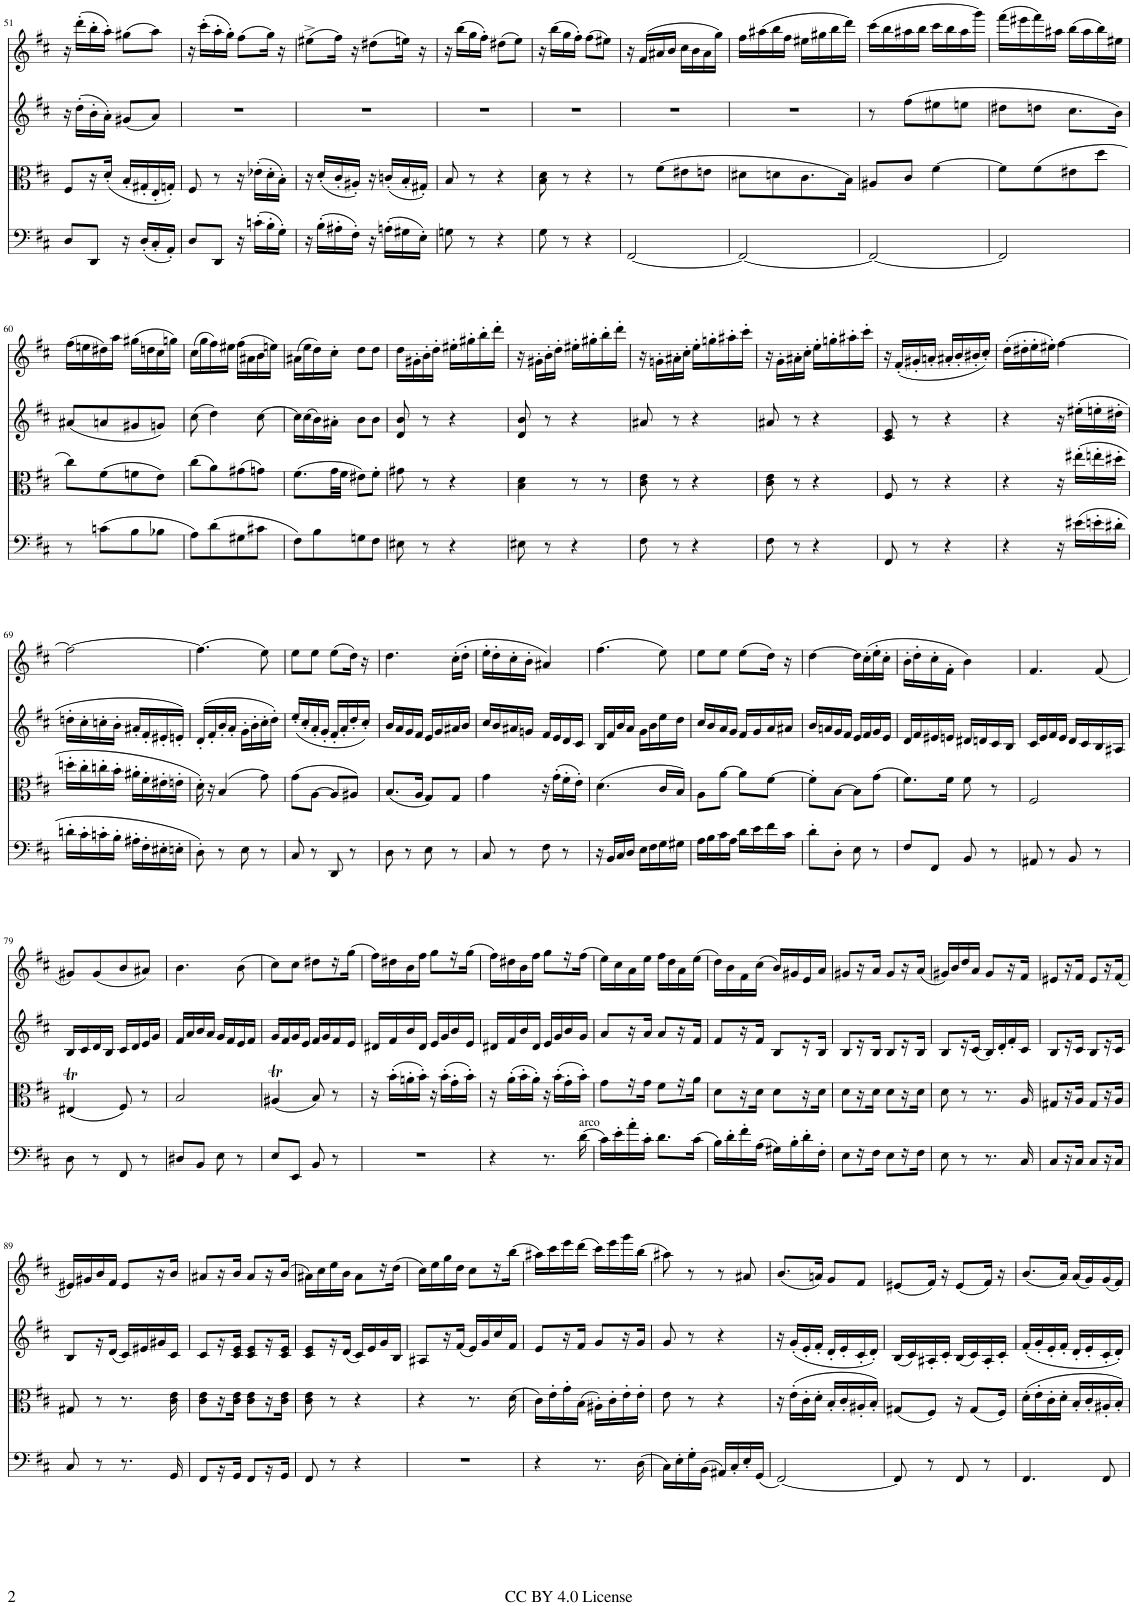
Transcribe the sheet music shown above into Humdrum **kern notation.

**kern	**kern	**kern	**kern
*part4	*part3	*part2	*part1
*staff4	*staff3	*staff2	*staff1
*I"Cello	*I"Viola	*I"Violin II	*I"Violin I
*	*I'Vla	*I'Vln	*I'Vln
!!LO:PB:g=z
*clefF4	*clefC3	*clefG2	*clefG2
*k[f#c#]	*k[f#c#]	*k[f#c#]	*k[f#c#]
*M2/4	*M2/4	*M2/4	*M2/4
=51	=51	=51	=51
8D/L	8F#/L	16r	16r
.	.	(16dd'\LL	(16ddd'\LL
8DD/J	16r	16b'\	16bb'\
.	(16d'/JJ	16a'\JJ)	16aa'\JJ)
16r	16B'/LL	(8g#X/L	(8gg#X\L
(16D'/LL	16G#X'/	.	.
16C#'/	16E'/	8a/J)	8aa\J)
16AA'/JJ)	16Gn'/JJ)	.	.
=52	=52	=52	=52
8D/L	8F#/	2r	16r
.	.	.	(16ccc#'\LL
8DD/J	8r	.	16aa'\
.	.	.	16gg'\JJ)
16r	16r	.	(8ff#\L
(16cn'\LL	(16e-X'\LL	.	.
16B'\	16d'\	.	16gg\Jk)
16G'\JJ)	16B'\JJ)	.	16r
=53	=53	=53	=53
16r	16r	2r	(8ee#X^\L
(16B'\LL	(16d'/LL	.	.
16A#X'\	16c#'/	.	16ff#\Jk)
16F#'\JJ)	16A#X'/JJ)	.	16r
16r	16r	.	(8dd#X\L
(16An'\LL	(16cn'/LL	.	.
16G#X\	16B'/	.	16een\Jk)
16E'\JJ)	16G#X'/JJ)	.	16r
=54	=54	=54	=54
8Gn\	8B/	2r	16r
.	.	.	(16bb\LL
8r	8r	.	16gg\
.	.	.	16ff#'\JJ)
4r	4r	.	(8dd#X\L
.	.	.	8ee\J)
=55	=55	=55	=55
8G\	8B\ 8d\	2r	16r
.	.	.	(16bb\LL
8r	8r	.	16gg\
.	.	.	16ff#'\JJ)
4r	4r	.	(8ff#\L
.	.	.	8ee#X\J)
=56	=56	=56	=56
[2FF#/	8r	2r	16r
.	.	.	(16f#/LL
.	(8f#\L	.	16a#X/
.	.	.	16b/JJ
.	8e#X\	.	16cc#\LL
.	.	.	16b\
.	8en\J	.	16a#\
.	.	.	16gg\JJ)
=57	=57	=57	=57
2FF#/_	8d#X\L	2r	16ff#\LL
.	.	.	(16aa#X\
.	8dn\	.	16bb\
.	.	.	16ff#\JJ
.	8.c#\	.	16ee#X\LL
.	.	.	16gg#X\
.	.	.	16bb\
.	16B\Jk)	.	16ddd\JJ)
=58	=58	=58	=58
2FF#/_	8A#X/L	8r	(16ccc#\LL
.	.	.	16bb\
.	8c#/J	(8ff#\L	16aa#X\
.	.	.	16bb\JJ
.	[4f#\	8ee#X\	16ccc#\LL
.	.	.	16bb\
.	.	8een\J	16aa#\
.	.	.	16ggg\JJ)
=59	=59	=59	=59
2FF#/]	8f#\L]	8dd#X\L	(16fff#\LL
.	.	.	16eee#X\
.	(8f#\	8ddn\J	16fff#\)
.	.	.	16aa#X\JJ
.	8e#X\	8.cc#\L	(16bb\LL
.	.	.	16aa#\
.	8dd\J	.	16bb\)
.	.	16b\Jk)	16ee#X\JJ
!!LO:LB:g=z
=60	=60	=60	=60
8r	8cc#\L)	(8a#X/L	(16ff#\LL
.	.	.	16een\
(8cn\L	(8f#\	8an/	16dd#X\)
.	.	.	16aa\JJ
8B\	8fn\	8g#X/	(16gg#X\LL
.	.	.	16ddn\
8B-X\J	8e\J)	8gn/J)	16cc#\
.	.	.	16ggn\JJ)
=61	=61	=61	=61
8A\L)	(8cc#\L	(8cc#\	(16cc#\LL
.	.	.	16gg\
(8d\	8a\)	4dd\)	16ff#\)
.	.	.	16ee#X\JJ
8G#X\	(8g#X\	.	(16ff#\LL
.	.	.	16a#X\
8c#X\J	8gn\J)	[8cc#\	16b\
.	.	.	16een\JJ)
=62	=62	=62	=62
8F#\L)	(8.f#\L	16cc#\LL]	(16a#X\LL
.	.	(16cc#\	16ee\
8B\	.	16b\)	16dd\)
.	32g\LL	16a#X'\JJ	16cc#'\JJ
.	32f#\JJJ	.	.
8Gn\	8e#X\L)	8b\L	8dd\L
8F#\J	8f#'\J	8b\J	8dd\J
=63	=63	=63	=63
8E#X\	8g#X\	8d/ 8b/	16dd\LL
.	.	.	16g#X'\
8r	8r	8r	16b'\
.	.	.	16dd'\JJ
4r	4r	4r	16ee#X'\LL
.	.	.	16gg#X'\
.	.	.	16bb'\
.	.	.	16ddd'\JJ
=64	=64	=64	=64
8E#X\	4B\ 4d\	8d/ 8b/	16r
.	.	.	16g#X'\LL
8r	.	8r	16b'\
.	.	.	16dd'\JJ
4r	8r	4r	16ee#X'\LL
.	.	.	16gg#X'\
.	8r	.	16bb'\
.	.	.	16ddd'\JJ
=65	=65	=65	=65
8F#\	8c#\ 8e\	8a#X/	16r
.	.	.	16gn'\LL
8r	8r	8r	16a#X'\
.	.	.	16cc#'\JJ
4r	4r	4r	16ee'\LL
.	.	.	16ggn'\
.	.	.	16aa#X'\
.	.	.	16ccc#'\JJ
=66	=66	=66	=66
8F#\	8c#\ 8e\	8a#X/	16r
.	.	.	16g'\LL
8r	8r	8r	16a#X'\
.	.	.	16cc#'\JJ
4r	4r	4r	16ee'\LL
.	.	.	16ggn'\
.	.	.	16aa#X'\
.	.	.	16ccc#'\JJ
=67	=67	=67	=67
8FF#/	8F#/	8c#/ 8e/	16r
.	.	.	(16f#'/LL
8r	8r	8r	16g#X'/
.	.	.	16an'/JJ
4r	4r	4r	16a#X'/LL
.	.	.	16b'/
.	.	.	16b#X'/
.	.	.	16cc#'/JJ)
=68	=68	=68	=68
4r	4r	4r	(16dd'\LL
.	.	.	16dd#X'\
.	.	.	16ee'\
.	.	.	16ee#X'\JJ)
16r	16r	16r	[4ff#\
(16e#X\LL	(16ee#X'\LL	(16ee#X'\LL	.
16en'\	16een'\	16een'\	.
16d#X'\JJ	16dd#X'\JJ	16dd#X'\JJ	.
!!LO:LB:g=z
=69	=69	=69	=69
16dn'\LL	16ddn'\LL	16ddn'\LL	2ff#\_
16c#'\	16cc#'\	16cc#'\	.
16cn'\	16ccn'\	16ccn'\	.
16B'\JJ	16b'\JJ	16b'\JJ	.
16A#X'\LL	16a#X'\LL	16a#X'/LL	.
16F#'\	16f#'\	16f#'/	.
16E#X'\	16e#X'\	16e#X'/	.
16En'\JJ	16en'\JJ	16en'/JJ)	.
=70	=70	=70	=70
8D'\)	16d'\)	(16d'/LL	(4.ff#\]
.	16r	16f#'/	.
8r	(4B/	16b'/	.
.	.	16a'/JJ	.
8E\	.	16g'\LL	.
.	.	16b'\	.
8r	8g\)	16cc#'\	8ee\)
.	.	16dd'\JJ)	.
=71	=71	=71	=71
8C#/	(8g\L	(16ee'/LL	8ee\L
.	.	16cc#'/	.
8r	[8A\J	16a'/	8ee\J
.	.	16g'/JJ	.
8DD/	8A/L]	16f#'/LL	(8ee\L
.	.	16a'/	.
8r	8A#X/J)	16dd'/	16dd\Jk)
.	.	16cc#'/JJ)	16r
=72	=72	=72	=72
8D\	(8.B/L	16b/LL	4.dd\
.	.	16a/	.
8r	.	16g/	.
.	16A/Jk	16f#/JJ	.
8E\	8G/L)	16e/LL	.
.	.	16g/	.
8r	8G/J	16a#X/	(16cc#'\LL
.	.	16b/JJ	16dd'\JJ
=73	=73	=73	=73
8C#/	4g\	16cc#/LL	16ee'\LL
.	.	16b/	16dd'\
8r	.	16a#X/	16cc#'\
.	.	16gn/JJ	16b'\JJ
8F#\	16r	16f#/LL	4a#X/)
.	(16g'\LL	16e/	.
8r	16f#'\	16d/	.
.	16e'\JJ)	16c#/JJ	.
=74	=74	=74	=74
16r	(4.d\	16B/LL	(4.ff#\
16BB/LL	.	16f#/	.
16C#/	.	16b/	.
16D/JJ	.	16a/JJ	.
16E\LL	.	16g\LL	.
16F#\	.	16b\	.
16G\	16c#/LL	16ee\	8ee\)
16G#X\JJ	16B/JJ)	16dd\JJ	.
=75	=75	=75	=75
16A\LL	8A\L	16cc#/LL	8ee\L
16B\	.	16b/	.
16c#\	[8a\J	16a/	8ee\J
16A\JJ	.	16g/JJ	.
16d\LL	8a\L]	16f#/LL	(8ee\L
16e\	.	16g/	.
16f#\	[8f#\J	16a/	16dd\Jk)
16c#\JJ	.	16a#X/JJ	16r
=76	=76	=76	=76
8d'\L	8f#'\L]	16b/LL	[4dd\
.	.	16an/	.
8D'\J	[8B\J	16g/	.
.	.	16f#/JJ	.
8E\	8B\L]	16e/LL	16dd\LL]
.	.	16f#/	(16cc#'\
8r	(8g\J	16g/	16ee'\
.	.	16e/JJ	16cc#'\JJ
=77	=77	=77	=77
8F#/L	8.f#\L)	16d/LL	16b'\LL
.	.	16f#/	16dd'\
8FF#/J	.	16e#X/	16cc#'\
.	16f#\Jk	16en/JJ	16f#'\JJ
8BB/	8f#\	16d#X/LL	4b\)
.	.	16dn/	.
8r	8r	16c#/	.
.	.	16B/JJ	.
=78	=78	=78	=78
8AA#X/	2F#/	16c#/LL	4.f#/
.	.	16e/	.
8r	.	16f#/	.
.	.	16e/JJ	.
8BB/	.	16d/LL	.
.	.	16c#/	.
8r	.	16B/	(8f#/
.	.	16A#X/JJ	.
!!LO:LB:g=z
=79	=79	=79	=79
8D\	(4E#Xt/	16B/LL	8g#X/L)
.	.	16c#/	.
8r	.	16d/	(8g#/
.	.	16B/JJ	.
8FF#/	8F#/)	16c#/LL	8b/
.	.	16d/	.
8r	8r	16e/	8a#X/J)
.	.	16g/JJ	.
=80	=80	=80	=80
8D#X/L	2B/	16f#/LL	4.b\
.	.	16a/	.
8BB/J	.	16b/	.
.	.	16a/JJ	.
8E\	.	16g/LL	.
.	.	16f#/	.
8r	.	16e/	(8b\
.	.	16f#/JJ	.
=81	=81	=81	=81
8E/L	(4A#Xt/	16g/LL	8cc#\L)
.	.	16f#/	.
8EE/J	.	16g/	8cc#\J
.	.	16e/JJ	.
8BB/	8B/)	16f#/LL	8dd#X\L
.	.	16g/	.
8r	8r	16f#/	16r
.	.	16e/JJ	(16gg\JJ
=82	=82	=82	=82
2r	16r	16d#X/LL	16ff#\LL)
.	(16b'\LL	16f#/	16dd#X\
.	16an'\	16b/	16b\
.	16b'\JJ)	16d#/JJ	16ff#\JJ
.	16r	16e/LL	8gg\L
.	(16b'\LL	16g/	.
.	16g'\	16b/	16r
.	16b'\JJ)	16e/JJ	(16gg\JJ
=83	=83	=83	=83
4r	16r	16d#X/LL	16ff#\LL)
.	(16a'\LL	16f#/	16dd#X\
.	16b'\	16b/	16b\
.	16a'\JJ)	16d#/JJ	16ff#\JJ
8.r	16r	16e/LL	8gg\L
.	(16b'\LL	16g/	.
.	16g'\	16b/	16r
!LO:TX:a:t=arco	!	!	!
(16d\	16b'\JJ)	16g/JJ	(16ff#\JJ
=84	=84	=84	=84
16c#\LL)	8g\L	8a/L	16ee\LL)
16e'\	.	.	16cc#\
16a'\	16r	16r	16a\
16c#'\JJ	16g\JJ	16a/JJ	16ee\JJ
8.d\L	8f#\L	8a/L	16ff#\LL
.	.	.	16dd\
.	16r	16r	16a\
(16c#\Jk	16a\JJ	16f#/JJ	(16ee\JJ
=85	=85	=85	=85
16B\LL)	8d\L	8f#/L	16dd\LL)
16d'\	.	.	16b\
16f#'\	16r	16r	16f#\
(16A\JJ	16d\JJ	16f#/JJ	(16cc#\JJ
16G#X\LL)	8d\L	8B/L	16b/LL)
16B'\	.	.	16g#X/
16d'\	16r	16r	16e/
16F#'\JJ	16d\JJ	16B/JJ	16a/JJ
=86	=86	=86	=86
8E\L	8d\L	8B/L	8g#X/L
16r	16r	16r	16r
16F#\JJ	16d\JJ	16B/JJ	16a/JJ
8E\L	8d\L	8B/L	8g#/L
16r	16r	16r	16r
16F#\JJ	16d\JJ	16B/JJ	(16a/JJ
=87	=87	=87	=87
8E\	8d\	8B/L	16g#X/LL)
.	.	.	16b/
8r	8r	16r	16dd/
.	.	(16c#/JJ	16a/JJ
8.r	8.r	16B/LL)	8g#/L
.	.	16d'/	.
.	.	16f#'/	16r
16C#/	16A/	16c#/JJ	16f#/JJ
=88	=88	=88	=88
8C#/L	8G#X/L	8B/L	8e#X/L
16r	16r	16r	16r
16C#/JJ	16A/JJ	16c#/JJ	16f#/JJ
8C#/L	8G#/L	8B/L	8e#/L
16r	16r	16r	16r
16C#/JJ	16A/JJ	16c#/JJ	(16f#/JJ
!!LO:LB:g=z
=89	=89	=89	=89
8C#/	8G#X/	8B/L	16e#X/LL)
.	.	.	16g#X/
8r	8r	16r	16b/
.	.	(16d/JJ	16f#/JJ
8.r	8.r	16c#/LL)	8e#/L
.	.	16e#X/	.
.	.	16g#X/	16r
16GG/	16c#\ 16e\	16c#/JJ	16b/JJ
=90	=90	=90	=90
8FF#/L	8c#\ 8e\L	8c#/L	8a#X/L
16r	16r	16r	16r
16GG/JJ	16c#\ 16e\JJ	16c#/ 16e/JJ	16b/JJ
8FF#/L	8c#\ 8e\L	8c#/ 8e/L	8a#/L
16r	16r	16r	16r
16GG/JJ	16c#\ 16e\JJ	16c#/ 16e/JJ	(16b/JJ
=91	=91	=91	=91
8FF#/	8c#\ 8e\	8c#/ 8e/L	16a#X\LL)
.	.	.	16cc#\
8r	8r	16r	16ee\
.	.	(16d/JJ	16b\JJ
4r	4r	16c#/LL)	8a#\L
.	.	16e/	.
.	.	16g/	16r
.	.	16B/JJ	(16dd\JJ
=92	=92	=92	=92
2r	4r	8A#X/L	16cc#\LL)
.	.	.	16ee\
.	.	16r	16gg\
.	.	(16f#/JJ	16dd\JJ
.	8.r	16e/LL)	8cc#\L
.	.	16g/	.
.	.	16cc#/	16r
.	(16d\	16f#/JJ	(16bb\JJ
=93	=93	=93	=93
4r	16c#\LL)	8e/L	16aa#X\LL)
.	16e'\	.	16ccc#\
.	16g'\	16r	16eee\
.	(16B\JJ	16f#/JJ	(16ddd\JJ
8.r	16A#X'\LL)	8g/L	16ccc#\LL)
.	16c#'\	.	16eee\
.	16e'\	16r	16ggg\
(16D\	16e'\JJ	16g/JJ	(16bb\JJ
=94	=94	=94	=94
16C#\LL)	8e\	8g/	8aa#X\)
16E'\	.	.	.
16G'\	8r	8r	8r
(16BB\JJ	.	.	.
16AA#X/LL)	4r	4r	8r
16C#'/	.	.	.
16E'/	.	.	8a#X/
(16GG/JJ	.	.	.
=95	=95	=95	=95
[2FF#/)	16r	16r	(8.b/L
.	(16e'\LL	(16g'/LL	.
.	16c#'\	16e'/	.
.	16d'\JJ	16f#'/JJ	16an/Jk)
.	16B'/LL	16d'/LL	8g/L
.	16c#'/	16e'/	.
.	16A#X'/	16c#'/	8f#/J
.	16B'/JJ)	16d'/JJ)	.
=96	=96	=96	=96
8FF#/]	(8G#X/L	(16B/LL	(8e#X/L
.	.	16c#/)	.
8r	8F#/J)	16A#X'/	16f#/Jk)
.	.	16c#'/JJ	16r
8FF#/	16r	(16B/LL	(8e#/L
.	(8G#/L	16c#/)	.
8r	.	16A#'/	16f#/Jk)
.	16F#/Jk)	16c#'/JJ	16r
=97	=97	=97	=97
4.FF#/	(16d'\LL	(16f#'/LL	(8.b/L
.	16e'\	16g'/	.
.	16c#'\	16e'/	.
.	16d'\JJ	16f#'/JJ	16a/Jk)
.	16B'/LL	16d'/LL	(16a/LL
.	16c#'/	16e'/	16g/)
8FF#/	16A#X'/	16c#'/	(16g/
.	16B'/JJ)	16d'/JJ)	16f#/JJ)
=	=	=	=
*-	*-	*-	*-
